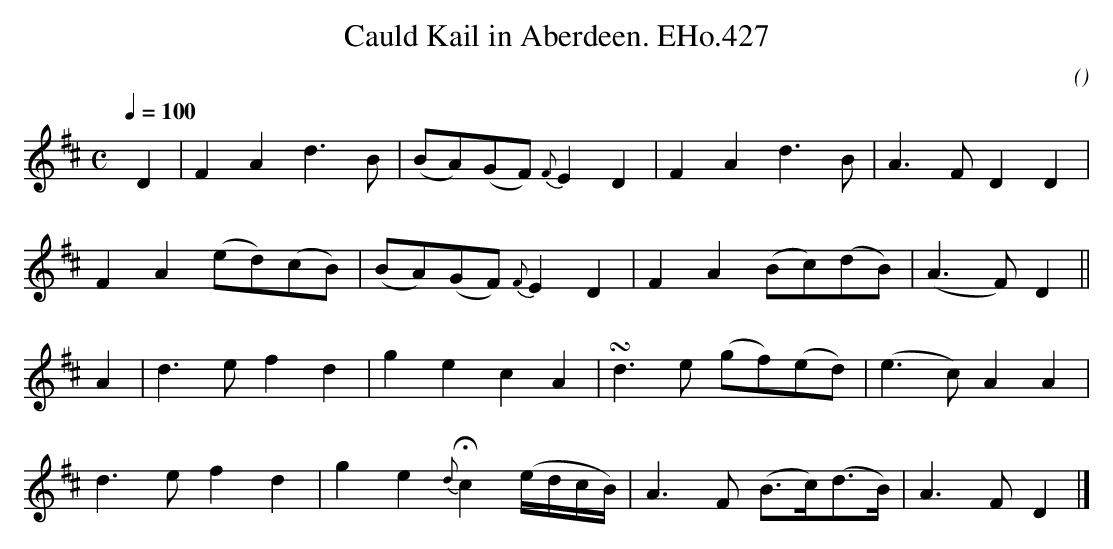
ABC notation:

X:1
T:Cauld Kail in Aberdeen. EHo.427
M:C
L:1/8
Q:1/4=100
C:
O:
K:D
yD2 | F2A2d3B | (BA)(GF) {F}E2D2 | F2A2d3B | A3FD2D2 |
F2A2(ed)(cB) | (BA)(GF) {F}E2D2 | F2A2(Bc)(dB) | (A3F)D2 ||
A2 | d3e f2d2 | g2e2c2A2 | !turn!d3e (gf)(ed) | (e3c)A2A2 |
d3ef2d2 | g2e2{d}!fermata!c2 (e/d/c/B/) | A3F (B>c)(d>B) | A3FD2 |]
